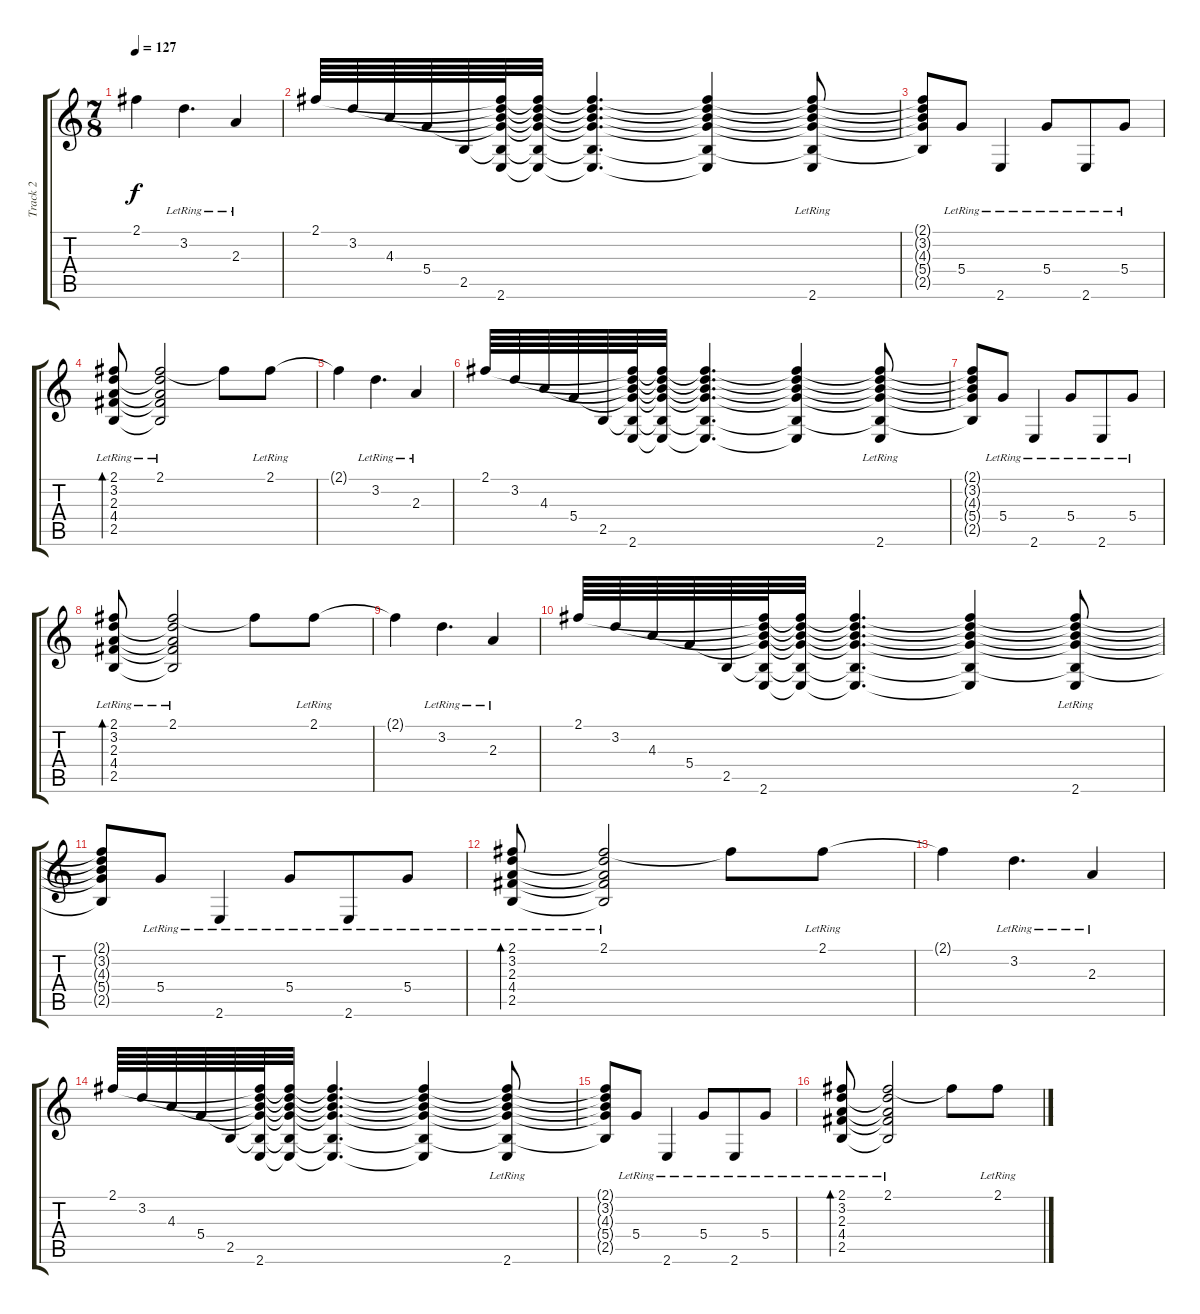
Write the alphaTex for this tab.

\track ("Track 2" "Track 2") {instrument electricguitarjazz}
\staff {score tabs}
\tuning (E4 B3 G3 D3 A2 D2) {hide}
\ts (7 8)
\tempo 127
\clef g2
\ks c
2.1{t}.4{dy f} 3.2{lr}.4{d} 2.3{lr}.4 |
2.1.64 3.2.64 4.3.64 5.4.64 2.5.64 (2.1{t} 3.2{t} 4.3{t} 5.4{t} 2.5{t} 2.6).64 (2.1{t} 3.2{t} 4.3{t} 5.4{t} 2.5{t} 2.6{t}).32 (2.1{t} 3.2{t} 4.3{t} 5.4{t} 2.5{t} 2.6{t}).4{d} (2.1{t} 3.2{t} 4.3{t} 5.4{t} 2.5{t} 2.6{t}).4 (2.1{t} 3.2{t} 4.3{t} 5.4{t} 2.5{t} 2.6{lr}).8 |
(2.1{t} 3.2{t} 4.3{t} 5.4{t} 2.5{t}).8 5.4{lr}.8 2.6{lr}.4 5.4{lr}.8 2.6{lr}.8 5.4{lr}.8 |
(2.1{lr} 3.2{lr} 2.3{lr} 4.4{lr} 2.5{lr}).8{bd 120} (2.1{lr} 3.2{t} 2.3{t} 4.4{t} 2.5{t}).2 2.1{t}.8 2.1{lr}.8 |
2.1{t}.4 3.2{lr}.4{d} 2.3{lr}.4 |
2.1.64 3.2.64 4.3.64 5.4.64 2.5.64 (2.1{t} 3.2{t} 4.3{t} 5.4{t} 2.5{t} 2.6).64 (2.1{t} 3.2{t} 4.3{t} 5.4{t} 2.5{t} 2.6{t}).32 (2.1{t} 3.2{t} 4.3{t} 5.4{t} 2.5{t} 2.6{t}).4{d} (2.1{t} 3.2{t} 4.3{t} 5.4{t} 2.5{t} 2.6{t}).4 (2.1{t} 3.2{t} 4.3{t} 5.4{t} 2.5{t} 2.6{lr}).8 |
(2.1{t} 3.2{t} 4.3{t} 5.4{t} 2.5{t}).8 5.4{lr}.8 2.6{lr}.4 5.4{lr}.8 2.6{lr}.8 5.4{lr}.8 |
(2.1{lr} 3.2{lr} 2.3{lr} 4.4{lr} 2.5{lr}).8{bd 120} (2.1{lr} 3.2{t} 2.3{t} 4.4{t} 2.5{t}).2 2.1{t}.8 2.1{lr}.8 |
2.1{t}.4 3.2{lr}.4{d} 2.3{lr}.4 |
2.1.64 3.2.64 4.3.64 5.4.64 2.5.64 (2.1{t} 3.2{t} 4.3{t} 5.4{t} 2.5{t} 2.6).64 (2.1{t} 3.2{t} 4.3{t} 5.4{t} 2.5{t} 2.6{t}).32 (2.1{t} 3.2{t} 4.3{t} 5.4{t} 2.5{t} 2.6{t}).4{d} (2.1{t} 3.2{t} 4.3{t} 5.4{t} 2.5{t} 2.6{t}).4 (2.1{t} 3.2{t} 4.3{t} 5.4{t} 2.5{t} 2.6{lr}).8 |
(2.1{t} 3.2{t} 4.3{t} 5.4{t} 2.5{t}).8 5.4{lr}.8 2.6{lr}.4 5.4{lr}.8 2.6{lr}.8 5.4{lr}.8 |
(2.1{lr} 3.2{lr} 2.3{lr} 4.4{lr} 2.5{lr}).8{bd 120} (2.1{lr} 3.2{t} 2.3{t} 4.4{t} 2.5{t}).2 2.1{t}.8 2.1{lr}.8 |
2.1{t}.4 3.2{lr}.4{d} 2.3{lr}.4 |
2.1.64 3.2.64 4.3.64 5.4.64 2.5.64 (2.1{t} 3.2{t} 4.3{t} 5.4{t} 2.5{t} 2.6).64 (2.1{t} 3.2{t} 4.3{t} 5.4{t} 2.5{t} 2.6{t}).32 (2.1{t} 3.2{t} 4.3{t} 5.4{t} 2.5{t} 2.6{t}).4{d} (2.1{t} 3.2{t} 4.3{t} 5.4{t} 2.5{t} 2.6{t}).4 (2.1{t} 3.2{t} 4.3{t} 5.4{t} 2.5{t} 2.6{lr}).8 |
(2.1{t} 3.2{t} 4.3{t} 5.4{t} 2.5{t}).8 5.4{lr}.8 2.6{lr}.4 5.4{lr}.8 2.6{lr}.8 5.4{lr}.8 |
(2.1{lr} 3.2{lr} 2.3{lr} 4.4{lr} 2.5{lr}).8{bd 120} (2.1{lr} 3.2{t} 2.3{t} 4.4{t} 2.5{t}).2 2.1{t}.8 2.1{lr}.8
